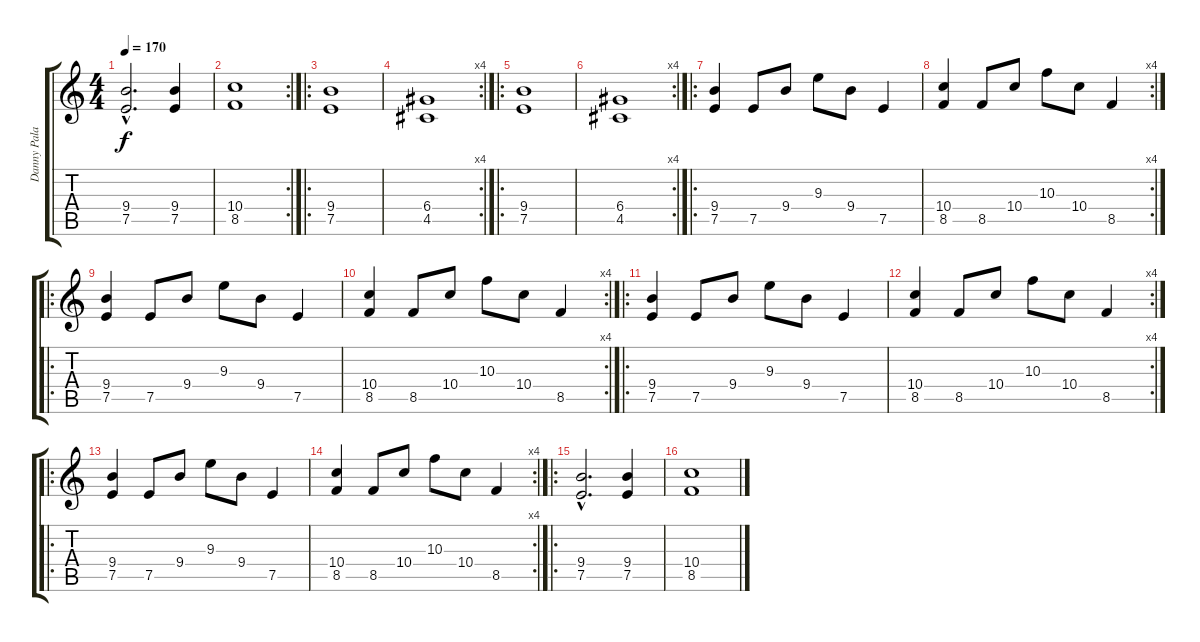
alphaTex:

\track ("Danny Palacio" "Danny Pala") {instrument overdrivenguitar}
\staff {score tabs}
\tuning (E4 B3 G3 D3 A2 E2) {hide}
\ts (4 4)
\tempo 170
\clef g2
\ks c
(9.4{hac} 7.5{hac}).2{d dy f} (9.4 7.5).4 |
\rc 2
(10.4 8.5).1 |
\ro
(9.4 7.5).1 |
\rc 4
(6.4 4.5).1 |
\ro
(9.4 7.5).1 |
\rc 4
(6.4 4.5).1 |
\ro
(9.4 7.5).4 7.5.8 9.4.8 9.3.8 9.4.8 7.5.4 |
\rc 4
(10.4 8.5).4 8.5.8 10.4.8 10.3.8 10.4.8 8.5.4 |
\ro
(9.4 7.5).4 7.5.8 9.4.8 9.3.8 9.4.8 7.5.4 |
\rc 4
(10.4 8.5).4 8.5.8 10.4.8 10.3.8 10.4.8 8.5.4 |
\ro
(9.4 7.5).4 7.5.8 9.4.8 9.3.8 9.4.8 7.5.4 |
\rc 4
(10.4 8.5).4 8.5.8 10.4.8 10.3.8 10.4.8 8.5.4 |
\ro
(9.4 7.5).4 7.5.8 9.4.8 9.3.8 9.4.8 7.5.4 |
\rc 4
(10.4 8.5).4 8.5.8 10.4.8 10.3.8 10.4.8 8.5.4 |
\ro
(9.4{hac} 7.5{hac}).2{d} (9.4 7.5).4 |
(10.4 8.5).1
